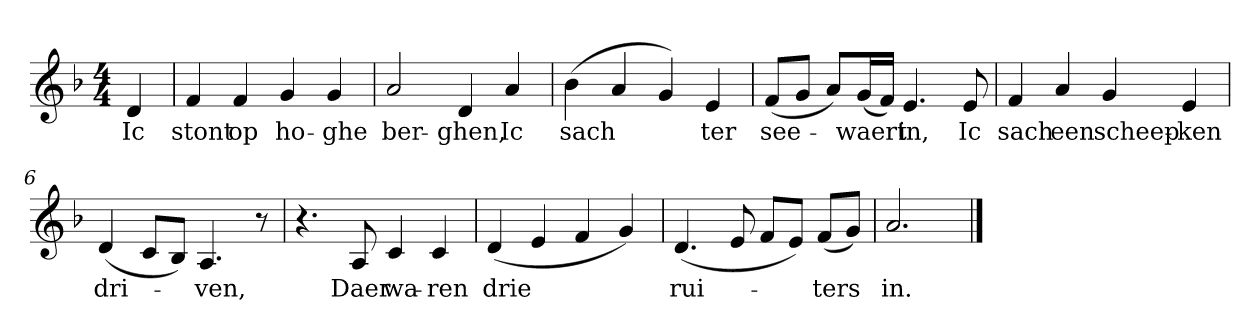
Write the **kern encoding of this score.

**kern	**text
*part1	*part1
*staff1	*staff1
*clefG2	*
*k[b-]	*
*d:	*
*M4/4	*
*MM120	*
=	=
4d	Ic
=1	=1
4f	stont
4f	op
4g	ho-
4g	-ghe
=2	=2
2a	ber-
4d	-ghen,
4a	Ic
=3	=3
(4b-	sach
4a	.
4g)	.
4e	ter
=4	=4
(8f/L	see-
8g/J	.
8a/L)	.
(16g/L	-waert
16f/JJ)	.
4.e	in,
8e	Ic
=5	=5
4f	sach
4a	een
4g	scheep-
4e	-ken
=6	=6
(4d	dri-
8c/L	.
8B-/J)	.
4.A	-ven,
8r	.
=7	=7
4.r	.
8A	Daer
4c	wa-
4c	-ren
=8	=8
(4d	drie
4e	.
4f	.
4g)	.
=9	=9
(4.d	rui-
8e	.
8f/L	.
8e/J)	.
(8f/L	-ters
8g/J)	.
=10	=10
2.a	in.
==	==
*-	*-
